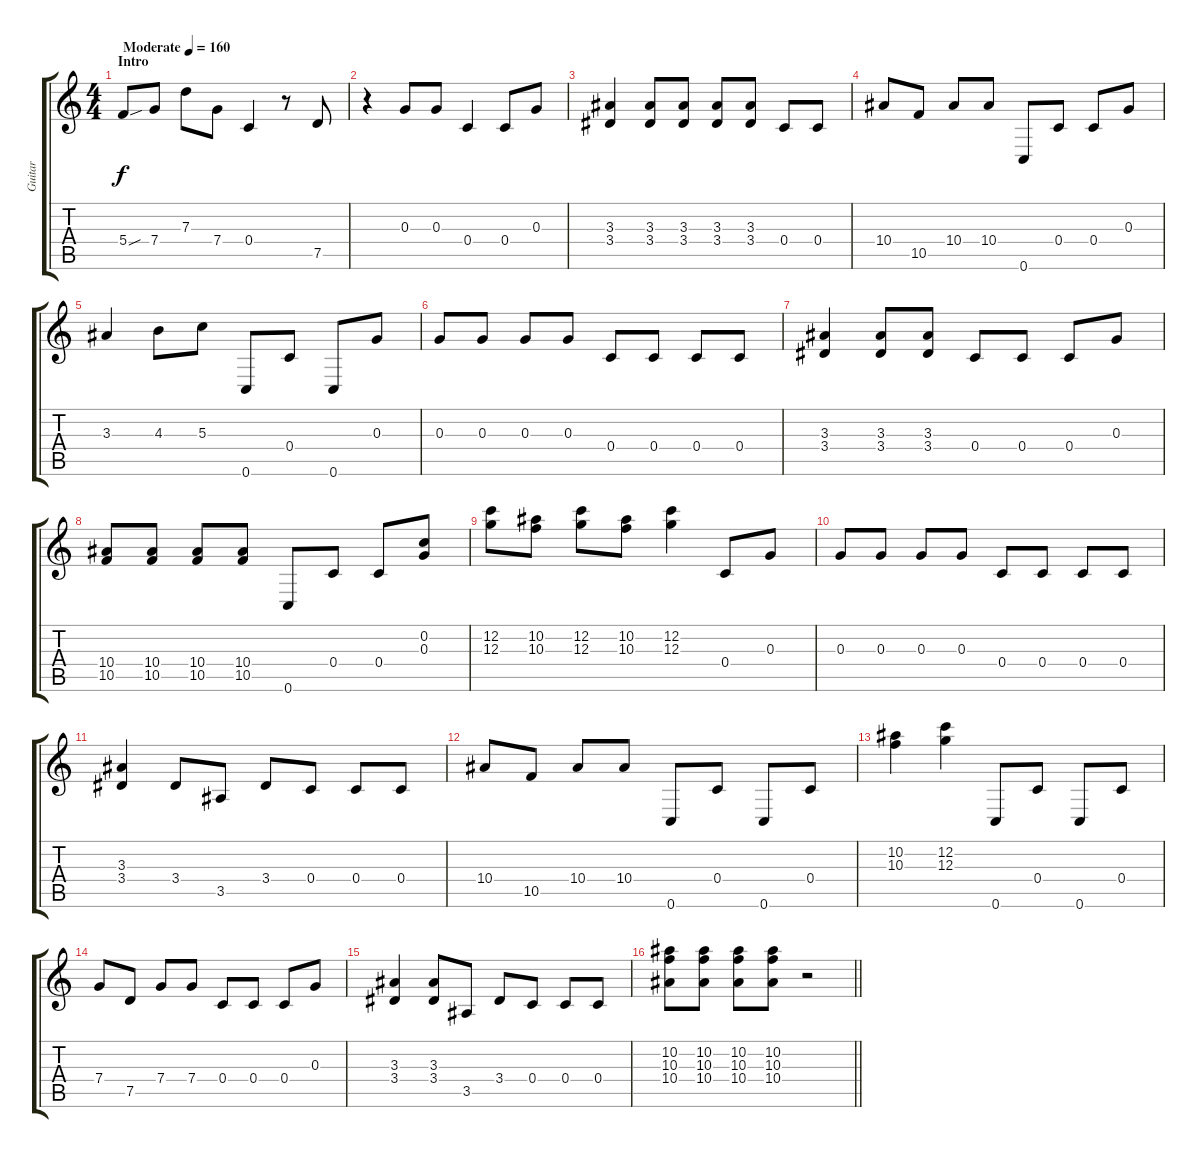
\track ("Guitar" "Guitar") {instrument acousticguitarsteel}
\staff {score tabs}
\tuning (E4 C4 G3 C3 G2 C2) {hide}
\ts (4 4)
\section ("" "Intro")
\tempo (160 "Moderate")
\clef g2
\ks c
5.4{sou}.8{dy f instrument acousticguitarsteel} 7.4.8 7.3.8 7.4.8 0.4.4 r.8 7.5.8 |
r.4 0.3.8 0.3.8 0.4.4 0.4.8 0.3.8 |
(3.3 3.4).4 (3.3 3.4).8 (3.3 3.4).8 (3.3 3.4).8 (3.3 3.4).8 0.4.8 0.4.8 |
10.4.8 10.5.8 10.4.8 10.4.8 0.6.8 0.4.8 0.4.8 0.3.8 |
3.3.4 4.3.8 5.3.8 0.6.8 0.4.8 0.6.8 0.3.8 |
0.3.8 0.3.8 0.3.8 0.3.8 0.4.8 0.4.8 0.4.8 0.4.8 |
(3.3 3.4).4 (3.3 3.4).8 (3.3 3.4).8 0.4.8 0.4.8 0.4.8 0.3.8 |
(10.4 10.5).8 (10.4 10.5).8 (10.4 10.5).8 (10.4 10.5).8 0.6.8 0.4.8 0.4.8 (0.2 0.3).8 |
(12.2 12.3).8 (10.2 10.3).8 (12.2 12.3).8 (10.2 10.3).8 (12.2 12.3).4 0.4.8 0.3.8 |
0.3.8 0.3.8 0.3.8 0.3.8 0.4.8 0.4.8 0.4.8 0.4.8 |
(3.3 3.4).4 3.4.8 3.5.8 3.4.8 0.4.8 0.4.8 0.4.8 |
10.4.8 10.5.8 10.4.8 10.4.8 0.6.8 0.4.8 0.6.8 0.4.8 |
(10.2 10.3).4 (12.2 12.3).4 0.6.8 0.4.8 0.6.8 0.4.8 |
7.4.8 7.5.8 7.4.8 7.4.8 0.4.8 0.4.8 0.4.8 0.3.8 |
(3.3 3.4).4 (3.3 3.4).8 3.5.8 3.4.8 0.4.8 0.4.8 0.4.8 |
\barLineRight lightlight
(10.2 10.3 10.4).8 (10.2 10.3 10.4).8 (10.2 10.3 10.4).8 (10.2 10.3 10.4).8 r.2
